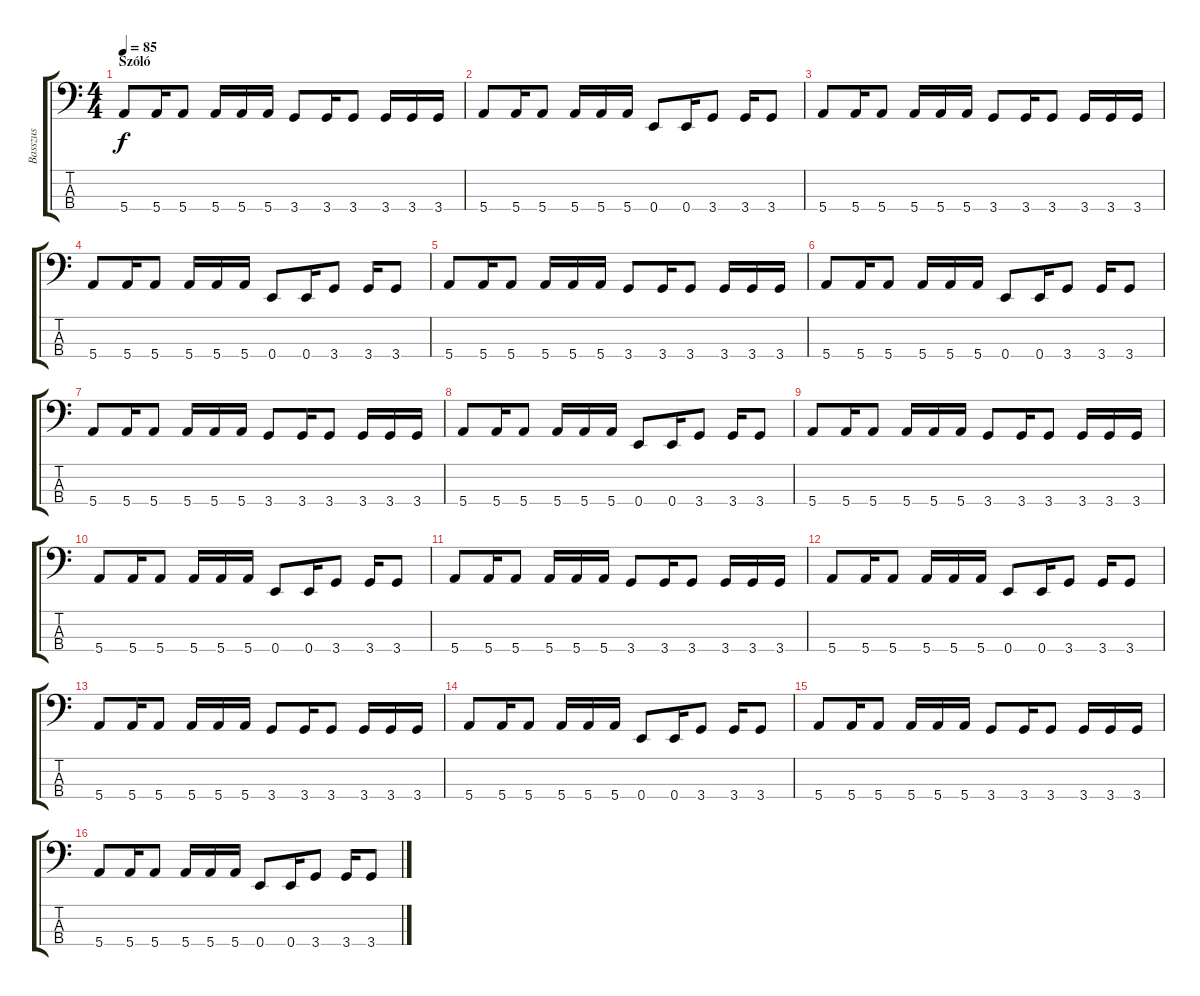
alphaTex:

\track ("Basszus" "Basszus") {instrument electricbassfinger}
\staff {score tabs}
\tuning (G2 D2 A1 E1) {hide}
\ts (4 4)
\section ("" "Szóló")
\tempo 85
\clef f4
\ks c
5.4.8{dy f} 5.4.16 5.4.8 5.4.16 5.4.16 5.4.16 3.4.8 3.4.16 3.4.8 3.4.16 3.4.16 3.4.16 |
5.4.8 5.4.16 5.4.8 5.4.16 5.4.16 5.4.16 0.4.8 0.4.16 3.4.8 3.4.16 3.4.8 |
5.4.8 5.4.16 5.4.8 5.4.16 5.4.16 5.4.16 3.4.8 3.4.16 3.4.8 3.4.16 3.4.16 3.4.16 |
5.4.8 5.4.16 5.4.8 5.4.16 5.4.16 5.4.16 0.4.8 0.4.16 3.4.8 3.4.16 3.4.8 |
5.4.8 5.4.16 5.4.8 5.4.16 5.4.16 5.4.16 3.4.8 3.4.16 3.4.8 3.4.16 3.4.16 3.4.16 |
5.4.8 5.4.16 5.4.8 5.4.16 5.4.16 5.4.16 0.4.8 0.4.16 3.4.8 3.4.16 3.4.8 |
5.4.8 5.4.16 5.4.8 5.4.16 5.4.16 5.4.16 3.4.8 3.4.16 3.4.8 3.4.16 3.4.16 3.4.16 |
5.4.8 5.4.16 5.4.8 5.4.16 5.4.16 5.4.16 0.4.8 0.4.16 3.4.8 3.4.16 3.4.8 |
5.4.8 5.4.16 5.4.8 5.4.16 5.4.16 5.4.16 3.4.8 3.4.16 3.4.8 3.4.16 3.4.16 3.4.16 |
5.4.8 5.4.16 5.4.8 5.4.16 5.4.16 5.4.16 0.4.8 0.4.16 3.4.8 3.4.16 3.4.8 |
5.4.8 5.4.16 5.4.8 5.4.16 5.4.16 5.4.16 3.4.8 3.4.16 3.4.8 3.4.16 3.4.16 3.4.16 |
5.4.8 5.4.16 5.4.8 5.4.16 5.4.16 5.4.16 0.4.8 0.4.16 3.4.8 3.4.16 3.4.8 |
5.4.8 5.4.16 5.4.8 5.4.16 5.4.16 5.4.16 3.4.8 3.4.16 3.4.8 3.4.16 3.4.16 3.4.16 |
5.4.8 5.4.16 5.4.8 5.4.16 5.4.16 5.4.16 0.4.8 0.4.16 3.4.8 3.4.16 3.4.8 |
5.4.8 5.4.16 5.4.8 5.4.16 5.4.16 5.4.16 3.4.8 3.4.16 3.4.8 3.4.16 3.4.16 3.4.16 |
5.4.8 5.4.16 5.4.8 5.4.16 5.4.16 5.4.16 0.4.8 0.4.16 3.4.8 3.4.16 3.4.8
